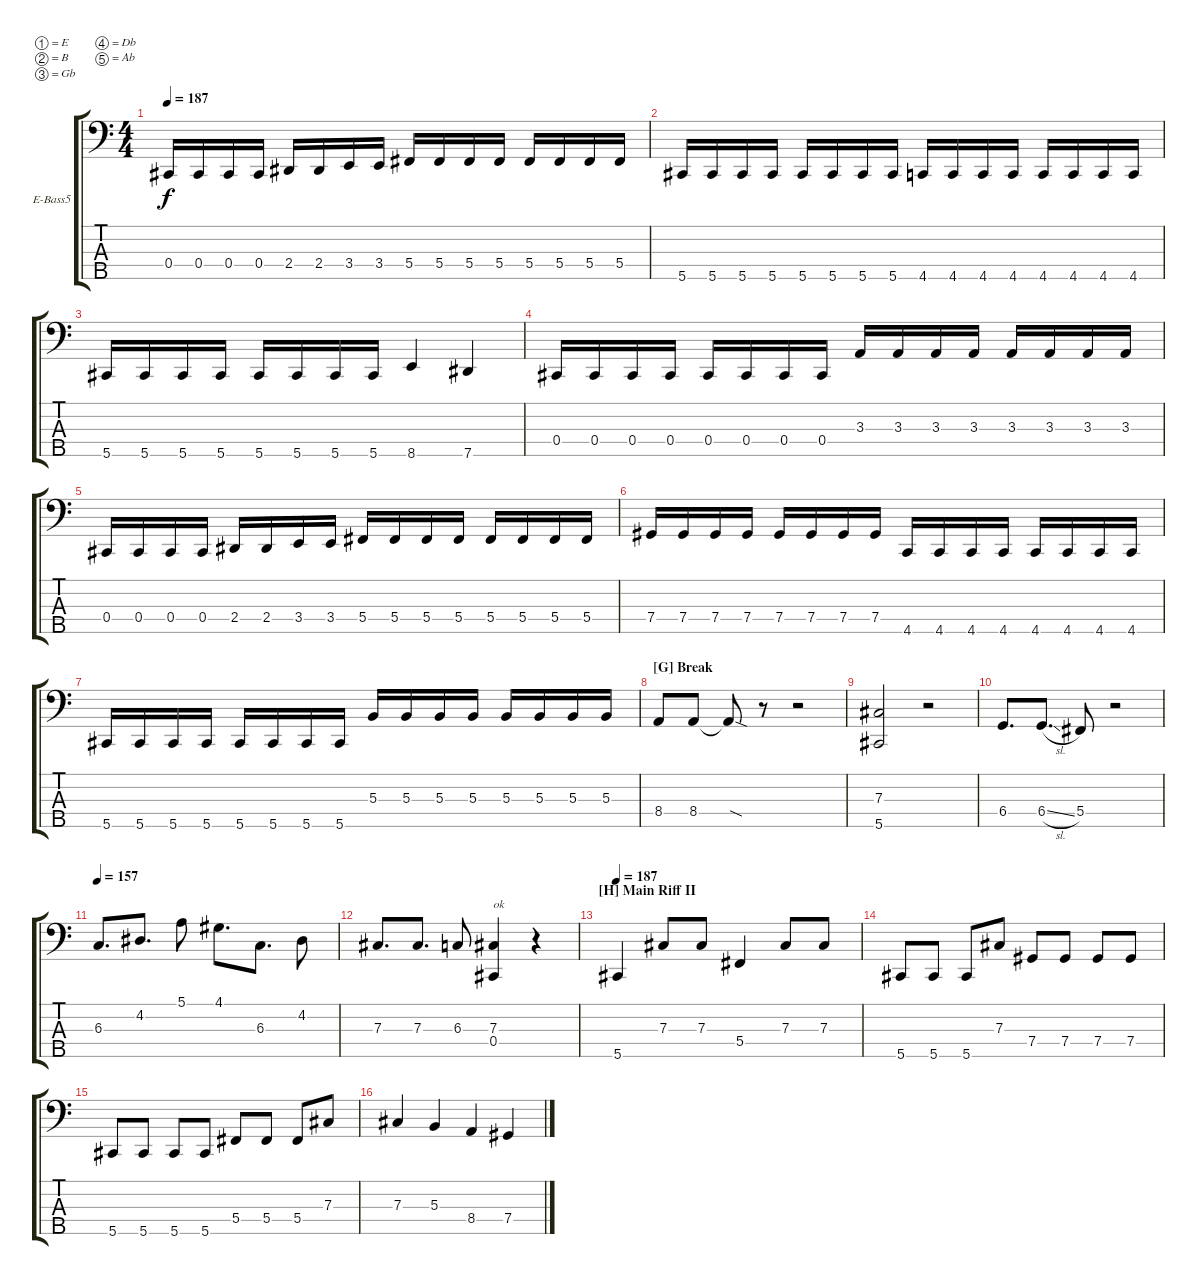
\defaultSystemsLayout 4
\bracketExtendMode groupsimilarinstruments
\firstSystemTrackNameOrientation horizontal
\otherSystemsTrackNameOrientation horizontal
\track ("Bass" "E-Bass5") {instrument electricbassfinger}
\staff {score tabs}
\tuning (E2 B1 Gb1 Db1 Ab0)
\ts (4 4)
\tempo 187
\clef f4
\scale
0.333333
\ks c
0.4.16{dy f} 0.4.16 0.4.16 0.4.16 2.4.16 2.4.16 3.4.16 3.4.16 5.4.16 5.4.16 5.4.16 5.4.16 5.4.16 5.4.16 5.4.16 5.4.16 |
\scale
0.333333 5.5.16 5.5.16 5.5.16 5.5.16 5.5.16 5.5.16 5.5.16 5.5.16 4.5.16 4.5.16 4.5.16 4.5.16 4.5.16 4.5.16 4.5.16 4.5.16 |
\scale
0.333333 5.5.16 5.5.16 5.5.16 5.5.16 5.5.16 5.5.16 5.5.16 5.5.16 8.5.4 7.5.4 |
\scale
0.333333 0.4.16 0.4.16 0.4.16 0.4.16 0.4.16 0.4.16 0.4.16 0.4.16 3.3.16 3.3.16 3.3.16 3.3.16 3.3.16 3.3.16 3.3.16 3.3.16 |
\scale
0.333333 0.4.16 0.4.16 0.4.16 0.4.16 2.4.16 2.4.16 3.4.16 3.4.16 5.4.16 5.4.16 5.4.16 5.4.16 5.4.16 5.4.16 5.4.16 5.4.16 |
\scale
0.333333 7.4.16 7.4.16 7.4.16 7.4.16 7.4.16 7.4.16 7.4.16 7.4.16 4.5.16 4.5.16 4.5.16 4.5.16 4.5.16 4.5.16 4.5.16 4.5.16 |
\scale
0.333333 5.5.16 5.5.16 5.5.16 5.5.16 5.5.16 5.5.16 5.5.16 5.5.16 5.3.16 5.3.16 5.3.16 5.3.16 5.3.16 5.3.16 5.3.16 5.3.16 |
\section ("G" "Break")
\scale
0.333333 8.4.8 8.4.8 8.4{sod t}.8 r.8 r.2 |
\scale
0.333333 (5.5 7.3).2 r.2 |
\scale
0.333333 6.4.8{d} 6.4{sl}.8{d} 5.4.8 r.2 |
\tempo 157
\scale
0.333333 6.3.8{d} 4.2.8{d} 5.1.8 4.1.8{d} 6.3.8{d} 4.2.8 |
\scale
0.333333 7.3.8{d} 7.3.8{d} 6.3.8 (0.4 7.3).4{txt "ok"} r.4 |
\section ("H" "Main Riff II")
\tempo 187
\scale
0.333333 5.5.4 7.3.8 7.3.8 5.4.4 7.3.8 7.3.8 |
\scale
0.333333 5.5.8 5.5.8 5.5.8 7.3.8 7.4.8 7.4.8 7.4.8 7.4.8 |
\scale
0.333333 5.5.8 5.5.8 5.5.8 5.5.8 5.4.8 5.4.8 5.4.8 7.3.8 |
\scale
0.333333 7.3.4 5.3.4 8.4.4 7.4.4
